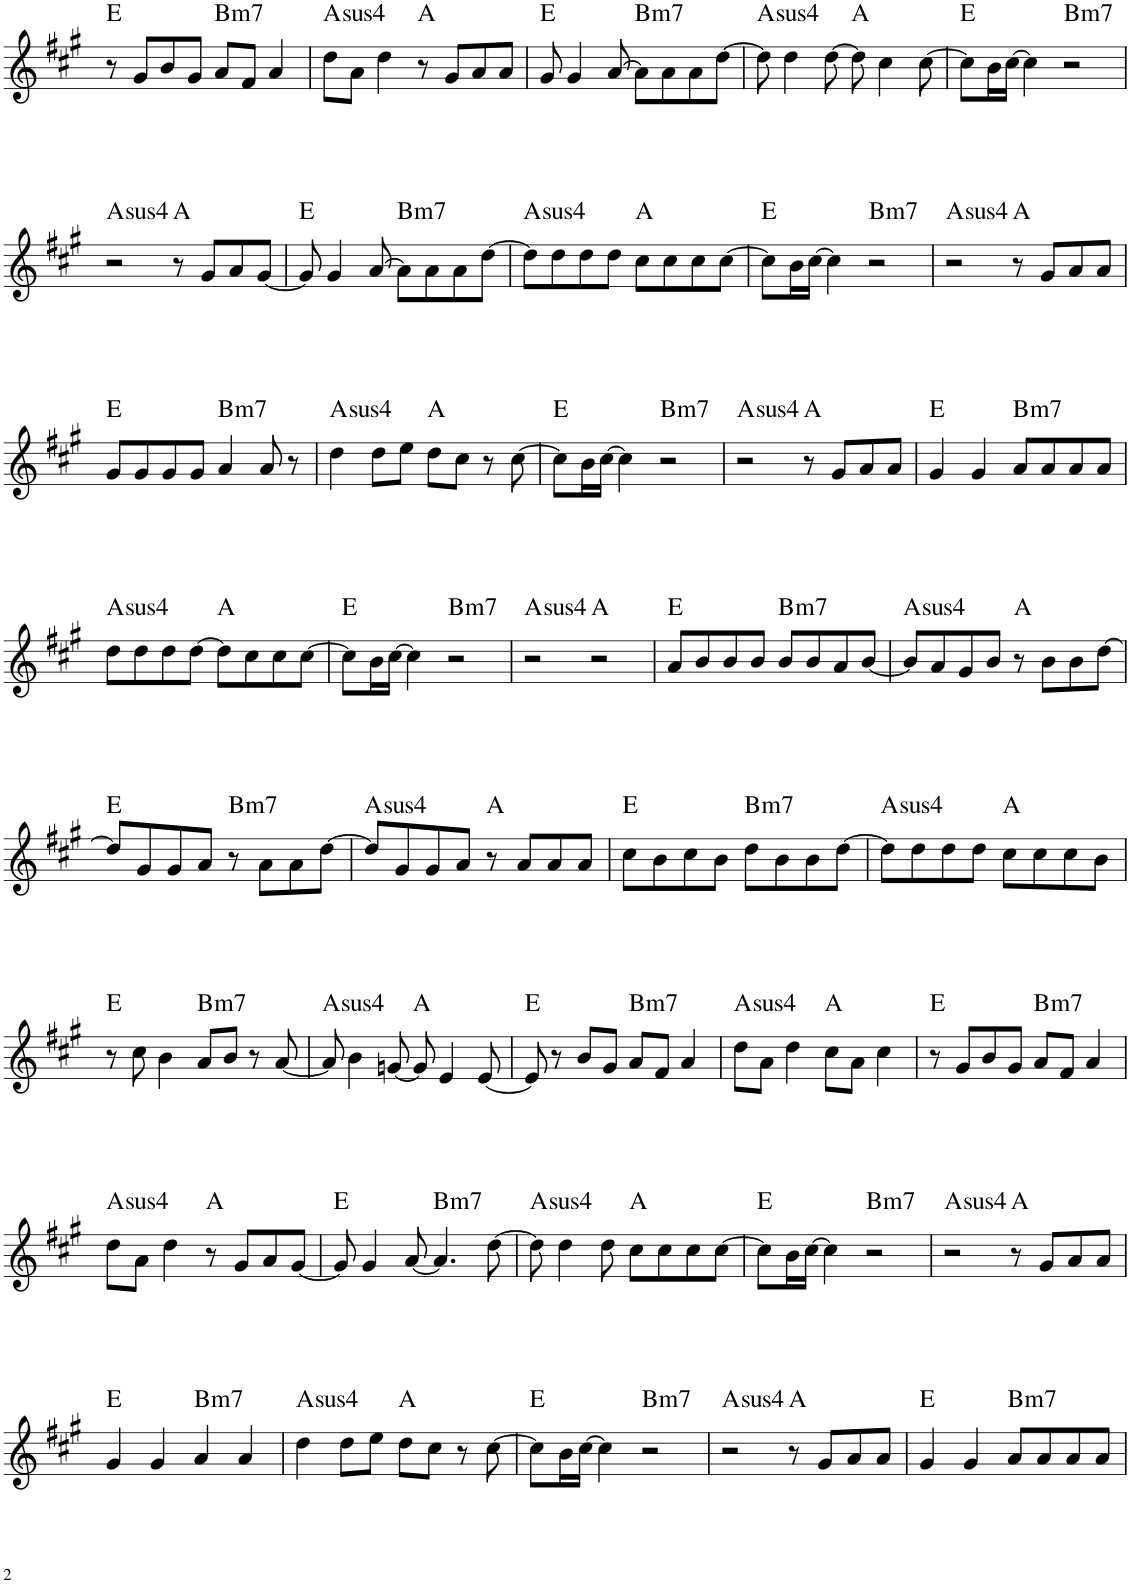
**kern	**harte
*part1	*part1
*staff1	*
*I"Piano	*
*I'Pno.	*
!!LO:PB:g=z
*clefG2	*
*k[f#c#g#]	*
*M4/4	*
=35	=35
8r	E:maj
8g#/L	.
8b/	.
8g#/J	.
!	!LO:H:kt=m7
8a/L	B:min7
8f#/J	.
4a/	.
=36	=36
!	!LO:H:kt=4
8dd\L	A:sus4
8a\J	.
4dd\	.
8r	A:maj
8g#/L	.
8a/	.
8a/J	.
=37	=37
8g#/	E:maj
4g#/	.
[8a/	.
!	!LO:H:kt=m7
8a\L]	B:min7
8a\	.
8a\	.
[8dd\J	.
=38	=38
!	!LO:H:kt=4
8dd\]	A:sus4
4dd\	.
[8dd\	.
8dd\]	A:maj
4cc#\	.
[8cc#\	.
=39	=39
8cc#\L]	E:maj
16b\L	.
[16cc#\JJ	.
4cc#\]	.
!	!LO:H:kt=m7
2r	B:min7
!!LO:LB:g=z
=40	=40
!	!LO:H:kt=4
2r	A:sus4
8r	A:maj
8g#/L	.
8a/	.
[8g#/J	.
=41	=41
8g#/]	E:maj
4g#/	.
[8a/	.
!	!LO:H:kt=m7
8a\L]	B:min7
8a\	.
8a\	.
[8dd\J	.
=42	=42
!	!LO:H:kt=4
8dd\L]	A:sus4
8dd\	.
8dd\	.
8dd\J	.
8cc#\L	A:maj
8cc#\	.
8cc#\	.
[8cc#\J	.
=43	=43
8cc#\L]	E:maj
16b\L	.
[16cc#\JJ	.
4cc#\]	.
!	!LO:H:kt=m7
2r	B:min7
=44	=44
!	!LO:H:kt=4
2r	A:sus4
8r	A:maj
8g#/L	.
8a/	.
8a/J	.
!!LO:LB:g=z
=45	=45
8g#/L	E:maj
8g#/	.
8g#/	.
8g#/J	.
!	!LO:H:kt=m7
4a/	B:min7
8a/	.
8r	.
=46	=46
!	!LO:H:kt=4
4dd\	A:sus4
8dd\L	.
8ee\J	.
8dd\L	A:maj
8cc#\J	.
8r	.
[8cc#\	.
=47	=47
8cc#\L]	E:maj
16b\L	.
[16cc#\JJ	.
4cc#\]	.
!	!LO:H:kt=m7
2r	B:min7
=48	=48
!	!LO:H:kt=4
2r	A:sus4
8r	A:maj
8g#/L	.
8a/	.
8a/J	.
=49	=49
4g#/	E:maj
4g#/	.
!	!LO:H:kt=m7
8a/L	B:min7
8a/	.
8a/	.
8a/J	.
!!LO:LB:g=z
=50	=50
!	!LO:H:kt=4
8dd\L	A:sus4
8dd\	.
8dd\	.
[8dd\J	.
8dd\L]	A:maj
8cc#\	.
8cc#\	.
[8cc#\J	.
=51	=51
8cc#\L]	E:maj
16b\L	.
[16cc#\JJ	.
4cc#\]	.
!	!LO:H:kt=m7
2r	B:min7
=52	=52
!	!LO:H:kt=4
2r	A:sus4
2r	A:maj
=53	=53
8a/L	E:maj
8b/	.
8b/	.
8b/J	.
!	!LO:H:kt=m7
8b/L	B:min7
8b/	.
8a/	.
[8b/J	.
=54	=54
!	!LO:H:kt=4
8b/L]	A:sus4
8a/	.
8g#/	.
8b/J	.
8r	A:maj
8b\L	.
8b\	.
[8dd\J	.
!!LO:LB:g=z
=55	=55
8dd/L]	E:maj
8g#/	.
8g#/	.
8a/J	.
!	!LO:H:kt=m7
8r	B:min7
8a\L	.
8a\	.
[8dd\J	.
=56	=56
!	!LO:H:kt=4
8dd/L]	A:sus4
8g#/	.
8g#/	.
8a/J	.
8r	A:maj
8a/L	.
8a/	.
8a/J	.
=57	=57
8cc#\L	E:maj
8b\	.
8cc#\	.
8b\J	.
!	!LO:H:kt=m7
8dd\L	B:min7
8b\	.
8b\	.
[8dd\J	.
=58	=58
!	!LO:H:kt=4
8dd\L]	A:sus4
8dd\	.
8dd\	.
8dd\J	.
8cc#\L	A:maj
8cc#\	.
8cc#\	.
8b\J	.
!!LO:LB:g=z
=59	=59
8r	E:maj
8cc#\	.
4b\	.
!	!LO:H:kt=m7
8a/L	B:min7
8b/J	.
8r	.
[8a/	.
=60	=60
!	!LO:H:kt=4
8a/]	A:sus4
4b\	.
[8gn/	.
8g/]	A:maj
4e/	.
[8e/	.
=61	=61
8e/]	E:maj
8r	.
8b/L	.
8g#/J	.
!	!LO:H:kt=m7
8a/L	B:min7
8f#/J	.
4a/	.
=62	=62
!	!LO:H:kt=4
8dd\L	A:sus4
8a\J	.
4dd\	.
8cc#\L	A:maj
8a\J	.
4cc#\	.
=63	=63
8r	E:maj
8g#/L	.
8b/	.
8g#/J	.
!	!LO:H:kt=m7
8a/L	B:min7
8f#/J	.
4a/	.
!!LO:LB:g=z
=64	=64
!	!LO:H:kt=4
8dd\L	A:sus4
8a\J	.
4dd\	.
8r	A:maj
8g#/L	.
8a/	.
[8g#/J	.
=65	=65
8g#/]	E:maj
4g#/	.
[8a/	.
!	!LO:H:kt=m7
4.a/]	B:min7
[8dd\	.
=66	=66
!	!LO:H:kt=4
8dd\]	A:sus4
4dd\	.
8dd\	.
8cc#\L	A:maj
8cc#\	.
8cc#\	.
[8cc#\J	.
=67	=67
8cc#\L]	E:maj
16b\L	.
[16cc#\JJ	.
4cc#\]	.
!	!LO:H:kt=m7
2r	B:min7
=68	=68
!	!LO:H:kt=4
2r	A:sus4
8r	A:maj
8g#/L	.
8a/	.
8a/J	.
!!LO:LB:g=z
=69	=69
4g#/	E:maj
4g#/	.
!	!LO:H:kt=m7
4a/	B:min7
4a/	.
=70	=70
!	!LO:H:kt=4
4dd\	A:sus4
8dd\L	.
8ee\J	.
8dd\L	A:maj
8cc#\J	.
8r	.
[8cc#\	.
=71	=71
8cc#\L]	E:maj
16b\L	.
[16cc#\JJ	.
4cc#\]	.
!	!LO:H:kt=m7
2r	B:min7
=72	=72
!	!LO:H:kt=4
2r	A:sus4
8r	A:maj
8g#/L	.
8a/	.
8a/J	.
=73	=73
4g#/	E:maj
4g#/	.
!	!LO:H:kt=m7
8a/L	B:min7
8a/	.
8a/	.
8a/J	.
=	=
*-	*-
